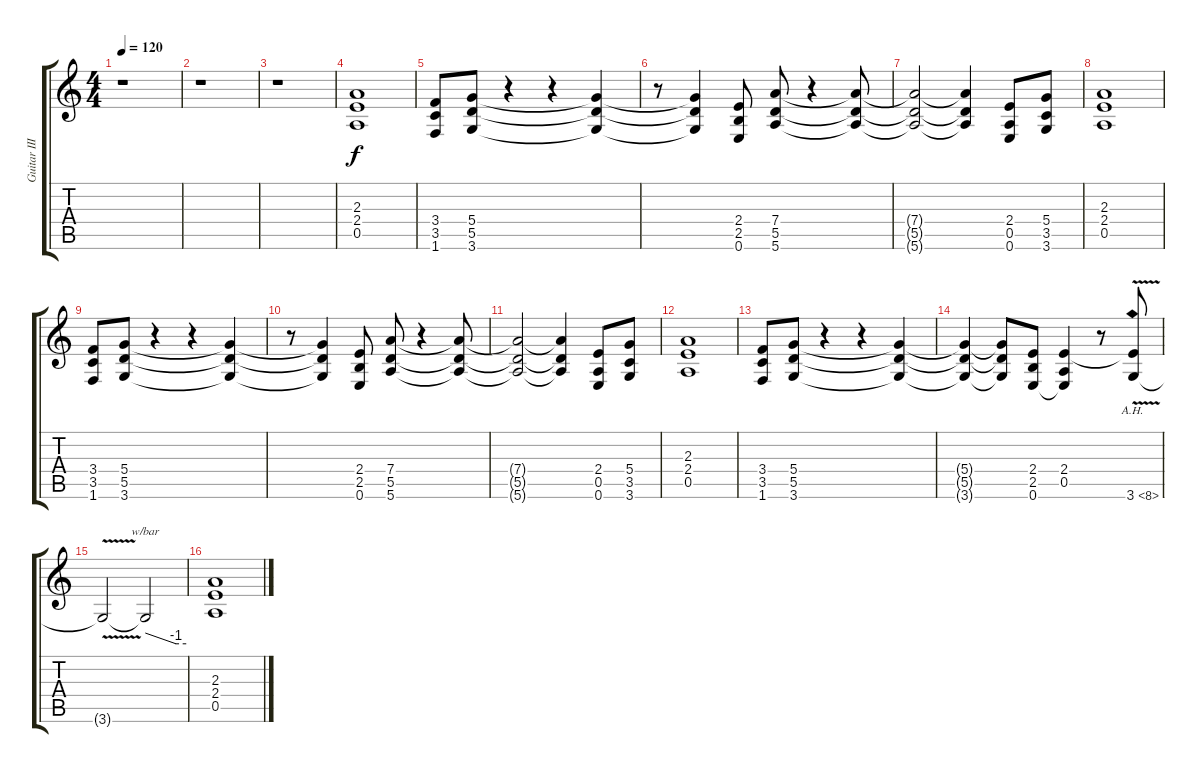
\track ("Guitar III" "Guitar III") {instrument overdrivenguitar}
\staff {score tabs}
\tuning (E4 B3 G3 D3 A2 E2) {hide}
\ts (4 4)
\tempo 120
\clef g2
\ks c
r.1{dy f} |
r.1 |
r.1 |
(2.3 2.4 0.5).1 |
(3.4 3.5 1.6).8 (5.4 5.5 3.6).8 r.4 r.4 (5.4{t} 5.5{t} 3.6{t}).4 |
r.8 (5.4{t} 5.5{t} 3.6{t}).4 (2.4 2.5 0.6).8 (7.4 5.5 5.6).8 r.4 (7.4{t} 5.5{t} 5.6{t}).8 |
(7.4{t} 5.5{t} 5.6{t}).2 (7.4{t} 5.5{t} 5.6{t}).4 (2.4 0.5 0.6).8 (5.4 3.5 3.6).8 |
(2.3 2.4 0.5).1 |
(3.4 3.5 1.6).8 (5.4 5.5 3.6).8 r.4 r.4 (5.4{t} 5.5{t} 3.6{t}).4 |
r.8 (5.4{t} 5.5{t} 3.6{t}).4 (2.4 2.5 0.6).8 (7.4 5.5 5.6).8 r.4 (7.4{t} 5.5{t} 5.6{t}).8 |
(7.4{t} 5.5{t} 5.6{t}).2 (7.4{t} 5.5{t} 5.6{t}).4 (2.4 0.5 0.6).8 (5.4 3.5 3.6).8 |
(2.3 2.4 0.5).1 |
(3.4 3.5 1.6).8 (5.4 5.5 3.6).8 r.4 r.4 (5.4{t} 5.5{t} 3.6{t}).4 |
(5.4{t} 5.5{t} 3.6{t}).4 (5.4{t} 5.5{t} 3.6{t}).8 (2.4 2.5 0.6).8 (2.4 0.5 0.6{t}).4 r.8 (2.4{t} 3.6{ah 5 v}).8 |
3.6{t}.2 3.6{t}.2{tbe (custom default 0 0 45 -4 60 -4)} |
(2.3 2.4 0.5).1
